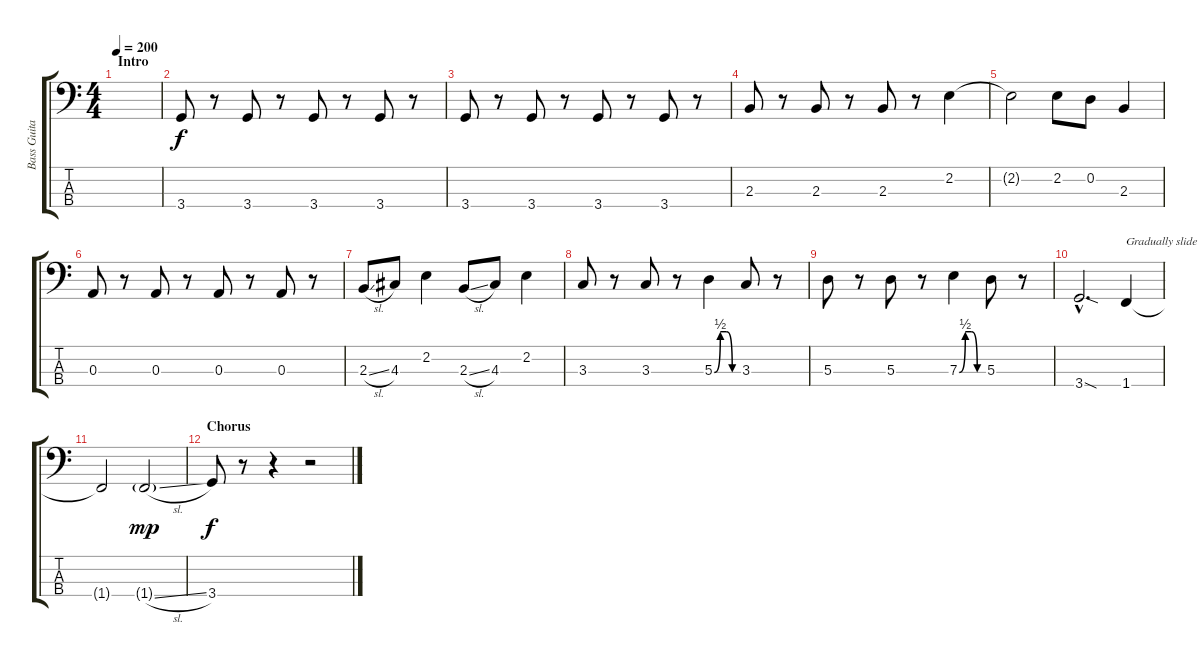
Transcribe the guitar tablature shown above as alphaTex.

\track ("Bass Guitar" "Bass Guita") {instrument electricbassfinger}
\staff {score tabs}
\tuning (G2 D2 A1 E1) {hide}
\ts (4 4)
\section ("" "Intro")
\tempo 200
\clef f4
\ks c
|
3.4.8 r.8 3.4.8 r.8 3.4.8 r.8 3.4.8 r.8 |
3.4.8 r.8 3.4.8 r.8 3.4.8 r.8 3.4.8 r.8 |
2.3.8 r.8 2.3.8 r.8 2.3.8 r.8 2.2.4 |
2.2{t}.2 2.2.8 0.2.8 2.3.4 |
0.3.8 r.8 0.3.8 r.8 0.3.8 r.8 0.3.8 r.8 |
2.3{sl}.8 4.3.8 2.2.4 2.3{sl}.8 4.3.8 2.2.4 |
3.3.8 r.8 3.3.8 r.8 5.3{be (custom 0 0 15 2 30 2 45 0 60 0)}.4 3.3.8 r.8 |
5.3.8 r.8 5.3.8 r.8 7.3{be (custom 0 0 15 2 30 2 45 0 60 0)}.4 5.3.8 r.8 |
3.4{sod hac}.2{d} 1.4.4{txt "Gradually slide up to fret 3 from sustained note"} |
1.4{t}.2 1.4{sl g}.2{dy mp} |
\section ("" "Chorus")
3.4.8{dy f} r.8 r.4 r.2
